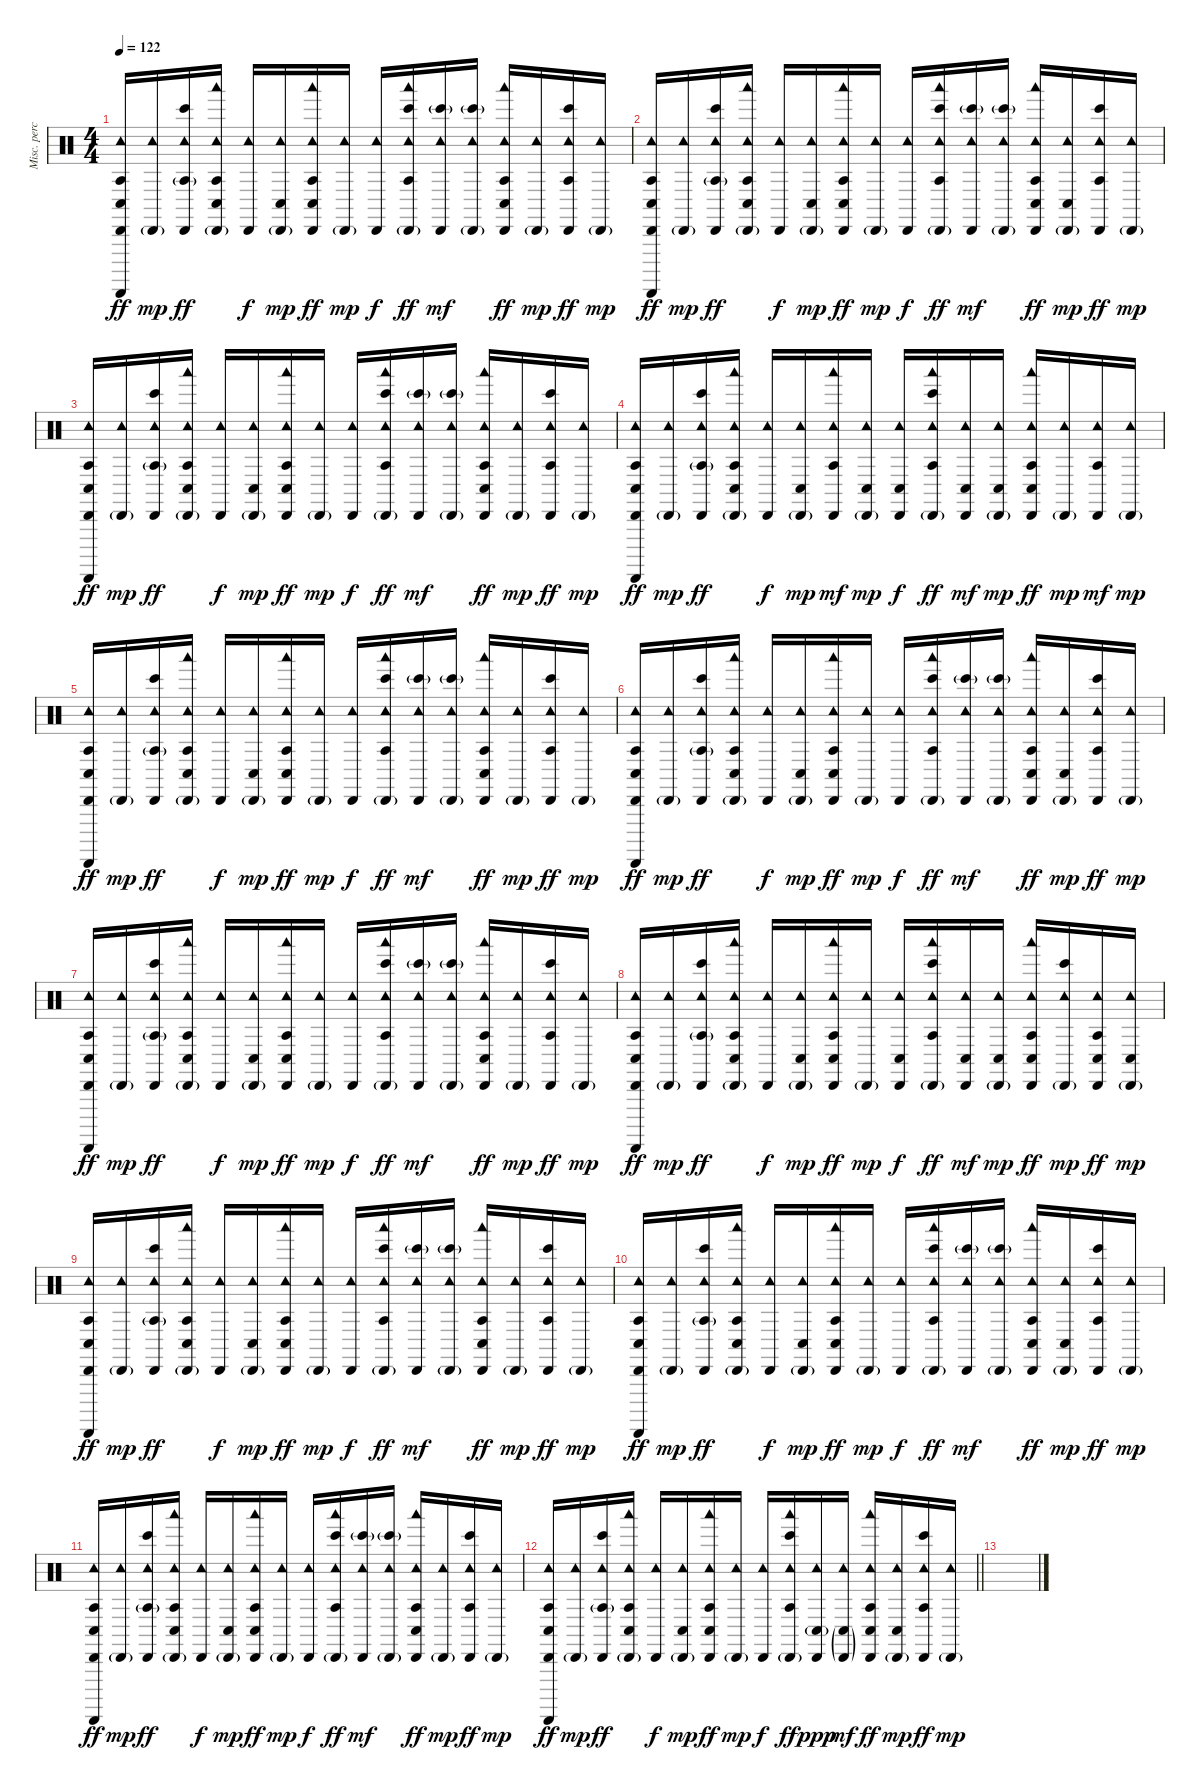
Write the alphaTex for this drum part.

\track ("Misc. percussion" "Misc. perc") {instrument percussion}
\staff {score}
\articulation defaults
\ts (4 4)
\tempo 122
\clef neutral
\ks c
("Guiro (scrap-return)" "Tambourine (hit)" "Cabasa (hit)" "Agogo tow (hit)" "Conga low (hit)").16{dy ff} ("Tambourine (hit)" "Cabasa (hit)"{g}).16{dy mp} ("Tambourine (hit)" "Cabasa (hit)" "Agogo tow (hit)"{g} "Bongo High (hit)").16{dy ff} ("Woodblock low (hit)" "Tambourine (hit)" "Cabasa (hit)"{g} "Agogo tow (hit)" "Conga low (hit)").16 ("Tambourine (hit)" "Cabasa (hit)").16{dy f} ("Tambourine (hit)" "Cabasa (hit)"{g} "Conga low (hit)").16{dy mp} ("Woodblock low (hit)" "Tambourine (hit)" "Cabasa (hit)" "Agogo tow (hit)" "Conga low (hit)").16{dy ff} ("Tambourine (hit)" "Cabasa (hit)"{g}).16{dy mp} ("Tambourine (hit)" "Cabasa (hit)").16{dy f} ("Woodblock low (hit)" "Tambourine (hit)" "Cabasa (hit)"{g} "Agogo tow (hit)" "Bongo High (hit)").16{dy ff} ("Tambourine (hit)" "Cabasa (hit)" "Bongo High (hit)"{g}).16{dy mf} ("Tambourine (hit)" "Cabasa (hit)"{g} "Bongo High (hit)"{g}).16 ("Woodblock low (hit)" "Tambourine (hit)" "Cabasa (hit)" "Agogo tow (hit)" "Conga low (hit)").16{dy ff} ("Tambourine (hit)" "Cabasa (hit)"{g}).16{dy mp} ("Tambourine (hit)" "Cabasa (hit)" "Agogo tow (hit)" "Bongo High (hit)").16{dy ff} ("Tambourine (hit)" "Cabasa (hit)"{g}).16{dy mp} |
("Guiro (scrap-return)" "Tambourine (hit)" "Cabasa (hit)" "Agogo tow (hit)" "Conga low (hit)").16{dy ff} ("Tambourine (hit)" "Cabasa (hit)"{g}).16{dy mp} ("Tambourine (hit)" "Cabasa (hit)" "Agogo tow (hit)"{g} "Bongo High (hit)").16{dy ff} ("Woodblock low (hit)" "Tambourine (hit)" "Cabasa (hit)"{g} "Agogo tow (hit)" "Conga low (hit)").16 ("Tambourine (hit)" "Cabasa (hit)").16{dy f} ("Tambourine (hit)" "Cabasa (hit)"{g} "Conga low (hit)").16{dy mp} ("Woodblock low (hit)" "Tambourine (hit)" "Cabasa (hit)" "Agogo tow (hit)" "Conga low (hit)").16{dy ff} ("Tambourine (hit)" "Cabasa (hit)"{g}).16{dy mp} ("Tambourine (hit)" "Cabasa (hit)").16{dy f} ("Woodblock low (hit)" "Tambourine (hit)" "Cabasa (hit)"{g} "Agogo tow (hit)" "Bongo High (hit)").16{dy ff} ("Tambourine (hit)" "Cabasa (hit)" "Bongo High (hit)"{g}).16{dy mf} ("Tambourine (hit)" "Cabasa (hit)"{g} "Bongo High (hit)"{g}).16 ("Woodblock low (hit)" "Tambourine (hit)" "Cabasa (hit)" "Agogo tow (hit)" "Conga low (hit)").16{dy ff} ("Tambourine (hit)" "Cabasa (hit)"{g} "Conga low (hit)").16{dy mp} ("Tambourine (hit)" "Cabasa (hit)" "Agogo tow (hit)" "Bongo High (hit)").16{dy ff} ("Tambourine (hit)" "Cabasa (hit)"{g}).16{dy mp} |
("Guiro (scrap-return)" "Tambourine (hit)" "Cabasa (hit)" "Agogo tow (hit)" "Conga low (hit)").16{dy ff} ("Tambourine (hit)" "Cabasa (hit)"{g}).16{dy mp} ("Tambourine (hit)" "Cabasa (hit)" "Agogo tow (hit)"{g} "Bongo High (hit)").16{dy ff} ("Woodblock low (hit)" "Tambourine (hit)" "Cabasa (hit)"{g} "Agogo tow (hit)" "Conga low (hit)").16 ("Tambourine (hit)" "Cabasa (hit)").16{dy f} ("Tambourine (hit)" "Cabasa (hit)"{g} "Conga low (hit)").16{dy mp} ("Woodblock low (hit)" "Tambourine (hit)" "Cabasa (hit)" "Agogo tow (hit)" "Conga low (hit)").16{dy ff} ("Tambourine (hit)" "Cabasa (hit)"{g}).16{dy mp} ("Tambourine (hit)" "Cabasa (hit)").16{dy f} ("Woodblock low (hit)" "Tambourine (hit)" "Cabasa (hit)"{g} "Agogo tow (hit)" "Bongo High (hit)").16{dy ff} ("Tambourine (hit)" "Cabasa (hit)" "Bongo High (hit)"{g}).16{dy mf} ("Tambourine (hit)" "Cabasa (hit)"{g} "Bongo High (hit)"{g}).16 ("Woodblock low (hit)" "Tambourine (hit)" "Cabasa (hit)" "Agogo tow (hit)" "Conga low (hit)").16{dy ff} ("Tambourine (hit)" "Cabasa (hit)"{g}).16{dy mp} ("Tambourine (hit)" "Cabasa (hit)" "Agogo tow (hit)" "Bongo High (hit)").16{dy ff} ("Tambourine (hit)" "Cabasa (hit)"{g}).16{dy mp} |
("Guiro (scrap-return)" "Tambourine (hit)" "Cabasa (hit)" "Agogo tow (hit)" "Conga low (hit)").16{dy ff} ("Tambourine (hit)" "Cabasa (hit)"{g}).16{dy mp} ("Tambourine (hit)" "Cabasa (hit)" "Agogo tow (hit)"{g} "Bongo High (hit)").16{dy ff} ("Woodblock low (hit)" "Tambourine (hit)" "Cabasa (hit)"{g} "Agogo tow (hit)" "Conga low (hit)").16 ("Tambourine (hit)" "Cabasa (hit)").16{dy f} ("Tambourine (hit)" "Cabasa (hit)"{g} "Conga low (hit)").16{dy mp} ("Woodblock low (hit)" "Tambourine (hit)" "Cabasa (hit)" "Agogo tow (hit)").16{dy mf} ("Tambourine (hit)" "Cabasa (hit)"{g} "Conga low (hit)").16{dy mp} ("Tambourine (hit)" "Cabasa (hit)" "Conga low (hit)").16{dy f} ("Woodblock low (hit)" "Tambourine (hit)" "Cabasa (hit)"{g} "Agogo tow (hit)" "Bongo High (hit)").16{dy ff} ("Tambourine (hit)" "Cabasa (hit)" "Conga low (hit)").16{dy mf} ("Tambourine (hit)" "Cabasa (hit)"{g} "Conga low (hit)").16{dy mp} ("Woodblock low (hit)" "Tambourine (hit)" "Cabasa (hit)" "Agogo tow (hit)" "Conga low (hit)").16{dy ff} ("Tambourine (hit)" "Cabasa (hit)"{g}).16{dy mp} ("Tambourine (hit)" "Cabasa (hit)" "Agogo tow (hit)").16{dy mf} ("Tambourine (hit)" "Cabasa (hit)"{g}).16{dy mp} |
("Guiro (scrap-return)" "Tambourine (hit)" "Cabasa (hit)" "Agogo tow (hit)" "Conga low (hit)").16{dy ff} ("Tambourine (hit)" "Cabasa (hit)"{g}).16{dy mp} ("Tambourine (hit)" "Cabasa (hit)" "Agogo tow (hit)"{g} "Bongo High (hit)").16{dy ff} ("Woodblock low (hit)" "Tambourine (hit)" "Cabasa (hit)"{g} "Agogo tow (hit)" "Conga low (hit)").16 ("Tambourine (hit)" "Cabasa (hit)").16{dy f} ("Tambourine (hit)" "Cabasa (hit)"{g} "Conga low (hit)").16{dy mp} ("Woodblock low (hit)" "Tambourine (hit)" "Cabasa (hit)" "Agogo tow (hit)" "Conga low (hit)").16{dy ff} ("Tambourine (hit)" "Cabasa (hit)"{g}).16{dy mp} ("Tambourine (hit)" "Cabasa (hit)").16{dy f} ("Woodblock low (hit)" "Tambourine (hit)" "Cabasa (hit)"{g} "Agogo tow (hit)" "Bongo High (hit)").16{dy ff} ("Tambourine (hit)" "Cabasa (hit)" "Bongo High (hit)"{g}).16{dy mf} ("Tambourine (hit)" "Cabasa (hit)"{g} "Bongo High (hit)"{g}).16 ("Woodblock low (hit)" "Tambourine (hit)" "Cabasa (hit)" "Agogo tow (hit)" "Conga low (hit)").16{dy ff} ("Tambourine (hit)" "Cabasa (hit)"{g}).16{dy mp} ("Tambourine (hit)" "Cabasa (hit)" "Agogo tow (hit)" "Bongo High (hit)").16{dy ff} ("Tambourine (hit)" "Cabasa (hit)"{g}).16{dy mp} |
("Guiro (scrap-return)" "Tambourine (hit)" "Cabasa (hit)" "Agogo tow (hit)" "Conga low (hit)").16{dy ff} ("Tambourine (hit)" "Cabasa (hit)"{g}).16{dy mp} ("Tambourine (hit)" "Cabasa (hit)" "Agogo tow (hit)"{g} "Bongo High (hit)").16{dy ff} ("Woodblock low (hit)" "Tambourine (hit)" "Cabasa (hit)"{g} "Agogo tow (hit)" "Conga low (hit)").16 ("Tambourine (hit)" "Cabasa (hit)").16{dy f} ("Tambourine (hit)" "Cabasa (hit)"{g} "Conga low (hit)").16{dy mp} ("Woodblock low (hit)" "Tambourine (hit)" "Cabasa (hit)" "Agogo tow (hit)" "Conga low (hit)").16{dy ff} ("Tambourine (hit)" "Cabasa (hit)"{g}).16{dy mp} ("Tambourine (hit)" "Cabasa (hit)").16{dy f} ("Woodblock low (hit)" "Tambourine (hit)" "Cabasa (hit)"{g} "Agogo tow (hit)" "Bongo High (hit)").16{dy ff} ("Tambourine (hit)" "Cabasa (hit)" "Bongo High (hit)"{g}).16{dy mf} ("Tambourine (hit)" "Cabasa (hit)"{g} "Bongo High (hit)"{g}).16 ("Woodblock low (hit)" "Tambourine (hit)" "Cabasa (hit)" "Agogo tow (hit)" "Conga low (hit)").16{dy ff} ("Tambourine (hit)" "Cabasa (hit)"{g} "Conga low (hit)").16{dy mp} ("Tambourine (hit)" "Cabasa (hit)" "Agogo tow (hit)" "Bongo High (hit)").16{dy ff} ("Tambourine (hit)" "Cabasa (hit)"{g}).16{dy mp} |
("Guiro (scrap-return)" "Tambourine (hit)" "Cabasa (hit)" "Agogo tow (hit)" "Conga low (hit)").16{dy ff} ("Tambourine (hit)" "Cabasa (hit)"{g}).16{dy mp} ("Tambourine (hit)" "Cabasa (hit)" "Agogo tow (hit)"{g} "Bongo High (hit)").16{dy ff} ("Woodblock low (hit)" "Tambourine (hit)" "Cabasa (hit)"{g} "Agogo tow (hit)" "Conga low (hit)").16 ("Tambourine (hit)" "Cabasa (hit)").16{dy f} ("Tambourine (hit)" "Cabasa (hit)"{g} "Conga low (hit)").16{dy mp} ("Woodblock low (hit)" "Tambourine (hit)" "Cabasa (hit)" "Agogo tow (hit)" "Conga low (hit)").16{dy ff} ("Tambourine (hit)" "Cabasa (hit)"{g}).16{dy mp} ("Tambourine (hit)" "Cabasa (hit)").16{dy f} ("Woodblock low (hit)" "Tambourine (hit)" "Cabasa (hit)"{g} "Agogo tow (hit)" "Bongo High (hit)").16{dy ff} ("Tambourine (hit)" "Cabasa (hit)" "Bongo High (hit)"{g}).16{dy mf} ("Tambourine (hit)" "Cabasa (hit)"{g} "Bongo High (hit)"{g}).16 ("Woodblock low (hit)" "Tambourine (hit)" "Cabasa (hit)" "Agogo tow (hit)" "Conga low (hit)").16{dy ff} ("Tambourine (hit)" "Cabasa (hit)"{g}).16{dy mp} ("Tambourine (hit)" "Cabasa (hit)" "Agogo tow (hit)" "Bongo High (hit)").16{dy ff} ("Tambourine (hit)" "Cabasa (hit)"{g}).16{dy mp} |
("Guiro (scrap-return)" "Tambourine (hit)" "Cabasa (hit)" "Agogo tow (hit)" "Conga low (hit)").16{dy ff} ("Tambourine (hit)" "Cabasa (hit)"{g}).16{dy mp} ("Tambourine (hit)" "Cabasa (hit)" "Agogo tow (hit)"{g} "Bongo High (hit)").16{dy ff} ("Woodblock low (hit)" "Tambourine (hit)" "Cabasa (hit)"{g} "Agogo tow (hit)" "Conga low (hit)").16 ("Tambourine (hit)" "Cabasa (hit)").16{dy f} ("Tambourine (hit)" "Cabasa (hit)"{g} "Conga low (hit)").16{dy mp} ("Woodblock low (hit)" "Tambourine (hit)" "Cabasa (hit)" "Agogo tow (hit)" "Conga low (hit)").16{dy ff} ("Tambourine (hit)" "Cabasa (hit)"{g}).16{dy mp} ("Tambourine (hit)" "Cabasa (hit)" "Conga low (hit)").16{dy f} ("Woodblock low (hit)" "Tambourine (hit)" "Cabasa (hit)"{g} "Agogo tow (hit)" "Bongo High (hit)").16{dy ff} ("Tambourine (hit)" "Cabasa (hit)" "Conga low (hit)").16{dy mf} ("Tambourine (hit)" "Cabasa (hit)"{g} "Conga low (hit)").16{dy mp} ("Woodblock low (hit)" "Tambourine (hit)" "Cabasa (hit)" "Agogo tow (hit)" "Conga low (hit)").16{dy ff} ("Tambourine (hit)" "Cabasa (hit)"{g} "Bongo High (hit)").16{dy mp} ("Tambourine (hit)" "Cabasa (hit)" "Agogo tow (hit)" "Conga low (hit)").16{dy ff} ("Tambourine (hit)" "Cabasa (hit)"{g} "Conga low (hit)").16{dy mp} |
("Guiro (scrap-return)" "Tambourine (hit)" "Cabasa (hit)" "Agogo tow (hit)" "Conga low (hit)").16{dy ff} ("Tambourine (hit)" "Cabasa (hit)"{g}).16{dy mp} ("Tambourine (hit)" "Cabasa (hit)" "Agogo tow (hit)"{g} "Bongo High (hit)").16{dy ff} ("Woodblock low (hit)" "Tambourine (hit)" "Cabasa (hit)"{g} "Agogo tow (hit)" "Conga low (hit)").16 ("Tambourine (hit)" "Cabasa (hit)").16{dy f} ("Tambourine (hit)" "Cabasa (hit)"{g} "Conga low (hit)").16{dy mp} ("Woodblock low (hit)" "Tambourine (hit)" "Cabasa (hit)" "Agogo tow (hit)" "Conga low (hit)").16{dy ff} ("Tambourine (hit)" "Cabasa (hit)"{g}).16{dy mp} ("Tambourine (hit)" "Cabasa (hit)").16{dy f} ("Woodblock low (hit)" "Tambourine (hit)" "Cabasa (hit)"{g} "Agogo tow (hit)" "Bongo High (hit)").16{dy ff} ("Tambourine (hit)" "Cabasa (hit)" "Bongo High (hit)"{g}).16{dy mf} ("Tambourine (hit)" "Cabasa (hit)"{g} "Bongo High (hit)"{g}).16 ("Woodblock low (hit)" "Tambourine (hit)" "Cabasa (hit)" "Agogo tow (hit)" "Conga low (hit)").16{dy ff} ("Tambourine (hit)" "Cabasa (hit)"{g}).16{dy mp} ("Tambourine (hit)" "Cabasa (hit)" "Agogo tow (hit)" "Bongo High (hit)").16{dy ff} ("Tambourine (hit)" "Cabasa (hit)"{g}).16{dy mp} |
("Guiro (scrap-return)" "Tambourine (hit)" "Cabasa (hit)" "Agogo tow (hit)" "Conga low (hit)").16{dy ff} ("Tambourine (hit)" "Cabasa (hit)"{g}).16{dy mp} ("Tambourine (hit)" "Cabasa (hit)" "Agogo tow (hit)"{g} "Bongo High (hit)").16{dy ff} ("Woodblock low (hit)" "Tambourine (hit)" "Cabasa (hit)"{g} "Agogo tow (hit)" "Conga low (hit)").16 ("Tambourine (hit)" "Cabasa (hit)").16{dy f} ("Tambourine (hit)" "Cabasa (hit)"{g} "Conga low (hit)").16{dy mp} ("Woodblock low (hit)" "Tambourine (hit)" "Cabasa (hit)" "Agogo tow (hit)" "Conga low (hit)").16{dy ff} ("Tambourine (hit)" "Cabasa (hit)"{g}).16{dy mp} ("Tambourine (hit)" "Cabasa (hit)").16{dy f} ("Woodblock low (hit)" "Tambourine (hit)" "Cabasa (hit)"{g} "Agogo tow (hit)" "Bongo High (hit)").16{dy ff} ("Tambourine (hit)" "Cabasa (hit)" "Bongo High (hit)"{g}).16{dy mf} ("Tambourine (hit)" "Cabasa (hit)"{g} "Bongo High (hit)"{g}).16 ("Woodblock low (hit)" "Tambourine (hit)" "Cabasa (hit)" "Agogo tow (hit)" "Conga low (hit)").16{dy ff} ("Tambourine (hit)" "Cabasa (hit)"{g} "Conga low (hit)").16{dy mp} ("Tambourine (hit)" "Cabasa (hit)" "Agogo tow (hit)" "Bongo High (hit)").16{dy ff} ("Tambourine (hit)" "Cabasa (hit)"{g}).16{dy mp} |
("Guiro (scrap-return)" "Tambourine (hit)" "Cabasa (hit)" "Agogo tow (hit)" "Conga low (hit)").16{dy ff} ("Tambourine (hit)" "Cabasa (hit)"{g}).16{dy mp} ("Tambourine (hit)" "Cabasa (hit)" "Agogo tow (hit)"{g} "Bongo High (hit)").16{dy ff} ("Woodblock low (hit)" "Tambourine (hit)" "Cabasa (hit)"{g} "Agogo tow (hit)" "Conga low (hit)").16 ("Tambourine (hit)" "Cabasa (hit)").16{dy f} ("Tambourine (hit)" "Cabasa (hit)"{g} "Conga low (hit)").16{dy mp} ("Woodblock low (hit)" "Tambourine (hit)" "Cabasa (hit)" "Agogo tow (hit)" "Conga low (hit)").16{dy ff} ("Tambourine (hit)" "Cabasa (hit)"{g}).16{dy mp} ("Tambourine (hit)" "Cabasa (hit)").16{dy f} ("Woodblock low (hit)" "Tambourine (hit)" "Cabasa (hit)"{g} "Agogo tow (hit)" "Bongo High (hit)").16{dy ff} ("Tambourine (hit)" "Cabasa (hit)" "Bongo High (hit)"{g}).16{dy mf} ("Tambourine (hit)" "Cabasa (hit)"{g} "Bongo High (hit)"{g}).16 ("Woodblock low (hit)" "Tambourine (hit)" "Cabasa (hit)" "Agogo tow (hit)" "Conga low (hit)").16{dy ff} ("Tambourine (hit)" "Cabasa (hit)"{g}).16{dy mp} ("Tambourine (hit)" "Cabasa (hit)" "Agogo tow (hit)" "Bongo High (hit)").16{dy ff} ("Tambourine (hit)" "Cabasa (hit)"{g}).16{dy mp} |
\barLineRight lightlight
("Guiro (scrap-return)" "Tambourine (hit)" "Cabasa (hit)" "Agogo tow (hit)" "Conga low (hit)").16{dy ff} ("Tambourine (hit)" "Cabasa (hit)"{g}).16{dy mp} ("Tambourine (hit)" "Cabasa (hit)" "Agogo tow (hit)"{g} "Bongo High (hit)").16{dy ff} ("Woodblock low (hit)" "Tambourine (hit)" "Cabasa (hit)"{g} "Agogo tow (hit)" "Conga low (hit)").16 ("Tambourine (hit)" "Cabasa (hit)").16{dy f} ("Tambourine (hit)" "Cabasa (hit)"{g} "Conga low (hit)").16{dy mp} ("Woodblock low (hit)" "Tambourine (hit)" "Cabasa (hit)" "Agogo tow (hit)" "Conga low (hit)").16{dy ff} ("Tambourine (hit)" "Cabasa (hit)"{g}).16{dy mp} ("Tambourine (hit)" "Cabasa (hit)").16{dy f} ("Woodblock low (hit)" "Tambourine (hit)" "Cabasa (hit)"{g} "Agogo tow (hit)" "Bongo High (hit)").16{dy ff} ("Tambourine (hit)" "Cabasa (hit)" "Conga low (hit)"{g}).16{dy ppp} ("Tambourine (hit)" "Cabasa (hit)"{g} "Conga low (hit)"{g}).16{dy mf} ("Woodblock low (hit)" "Tambourine (hit)" "Cabasa (hit)" "Agogo tow (hit)" "Conga low (hit)").16{dy ff} ("Tambourine (hit)" "Cabasa (hit)"{g} "Conga low (hit)").16{dy mp} ("Tambourine (hit)" "Cabasa (hit)" "Agogo tow (hit)" "Bongo High (hit)").16{dy ff} ("Tambourine (hit)" "Cabasa (hit)"{g}).16{dy mp} |
\section ("" "")
